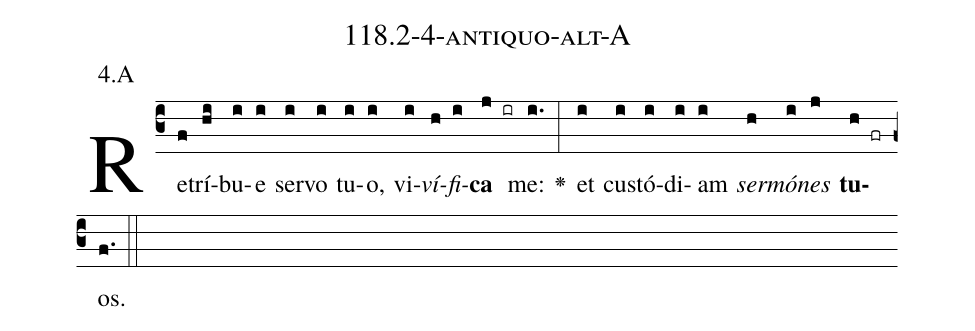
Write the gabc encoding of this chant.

name: 118.2-4-antiquo-alt-A;
annotation: 4.A;
%%
(c3)Re(f)trí(hi)bu(i)e(i) ser(i)vo(i) tu(i)o,(i) vi(i)<i>ví</i>(h)<i>fi</i>(i)<b>ca</b>(j ir) me:(i.) <v>\greheightstar</v>(:) et(i) cus(i)tó(i)di(i)am(i) <i>ser</i>(h)<i>mó</i>(i)<i>nes</i>(j) <b>tu</b>(h fr)os.(f.) (::)


%E(i) u(h) o(i) u(j) a(h) e.(f.) (::)
